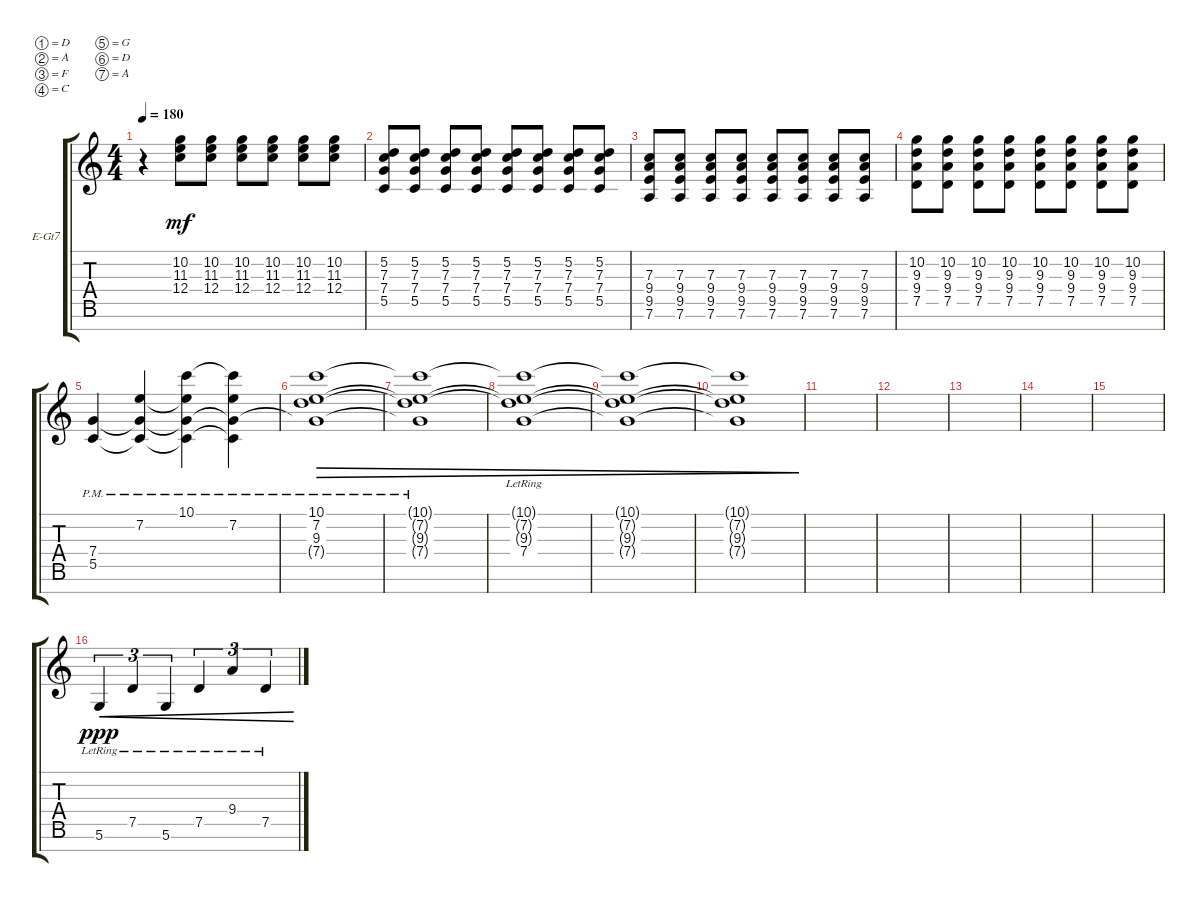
\defaultSystemsLayout 4
\bracketExtendMode groupsimilarinstruments
\firstSystemTrackNameOrientation horizontal
\otherSystemsTrackNameOrientation horizontal
\track ("Electric Guitar" "E-Gt7") {instrument distortionguitar}
\staff {score tabs}
\tuning (D4 A3 F3 C3 G2 D2 A1)
\ts (4 4)
\tempo 180
\clef g2
\ks c
r.4{dy mf} (10.2 11.3 12.4).8 (10.2 11.3 12.4).8 (10.2 11.3 12.4).8 (10.2 11.3 12.4).8 (10.2 11.3 12.4).8 (10.2 11.3 12.4).8 |
(5.5 7.4 7.3 5.2).8 (5.5 7.4 7.3 5.2).8 (5.5 7.4 7.3 5.2).8 (5.5 7.4 7.3 5.2).8 (5.5 7.4 7.3 5.2).8 (5.5 7.4 7.3 5.2).8 (5.5 7.4 7.3 5.2).8 (5.5 7.4 7.3 5.2).8 |
(7.6 9.5 9.4 7.3).8 (7.6 9.5 9.4 7.3).8 (7.6 9.5 9.4 7.3).8 (7.6 9.5 9.4 7.3).8 (7.6 9.5 9.4 7.3).8 (7.6 9.5 9.4 7.3).8 (7.6 9.5 9.4 7.3).8 (7.6 9.5 9.4 7.3).8 |
(9.4 10.2 9.3 7.5).8 (9.4 10.2 9.3 7.5).8 (9.4 10.2 9.3 7.5).8 (9.4 10.2 9.3 7.5).8 (9.4 10.2 9.3 7.5).8 (9.4 10.2 9.3 7.5).8 (9.4 10.2 9.3 7.5).8 (9.4 10.2 9.3 7.5).8 |
(5.5{pm} 7.4{pm}).4 (7.2 5.5{pm t} 7.4{pm t}).4 (10.1 5.5{pm t} 7.4{pm t} 7.2{t}).4 (7.2 5.5{pm t} 7.4{pm t} 10.1{t}).4 |
(7.2 10.1 9.3 7.4{pm t}).1{dec} |
(7.2{t} 10.1{t} 9.3{t} 7.4{pm t}).1{dec} |
(9.3{lr t} 7.2{lr t} 10.1{lr t} 7.4{lr}).1{dec} |
(9.3{t} 7.2{t} 10.1{t} 7.4{t}).1{dec} |
(7.4{t} 9.3{t} 7.2{t} 10.1{t}).1{dec} |
|
|
|
|
|
5.6{lr}.4{tu (3 2) cre dy ppp} 7.5{lr}.4{tu (3 2) cre} 5.6{lr}.4{tu (3 2) cre} 7.5{lr}.4{tu (3 2) cre} 9.4{lr}.4{tu (3 2) cre} 7.5{lr}.4{tu (3 2) cre}
